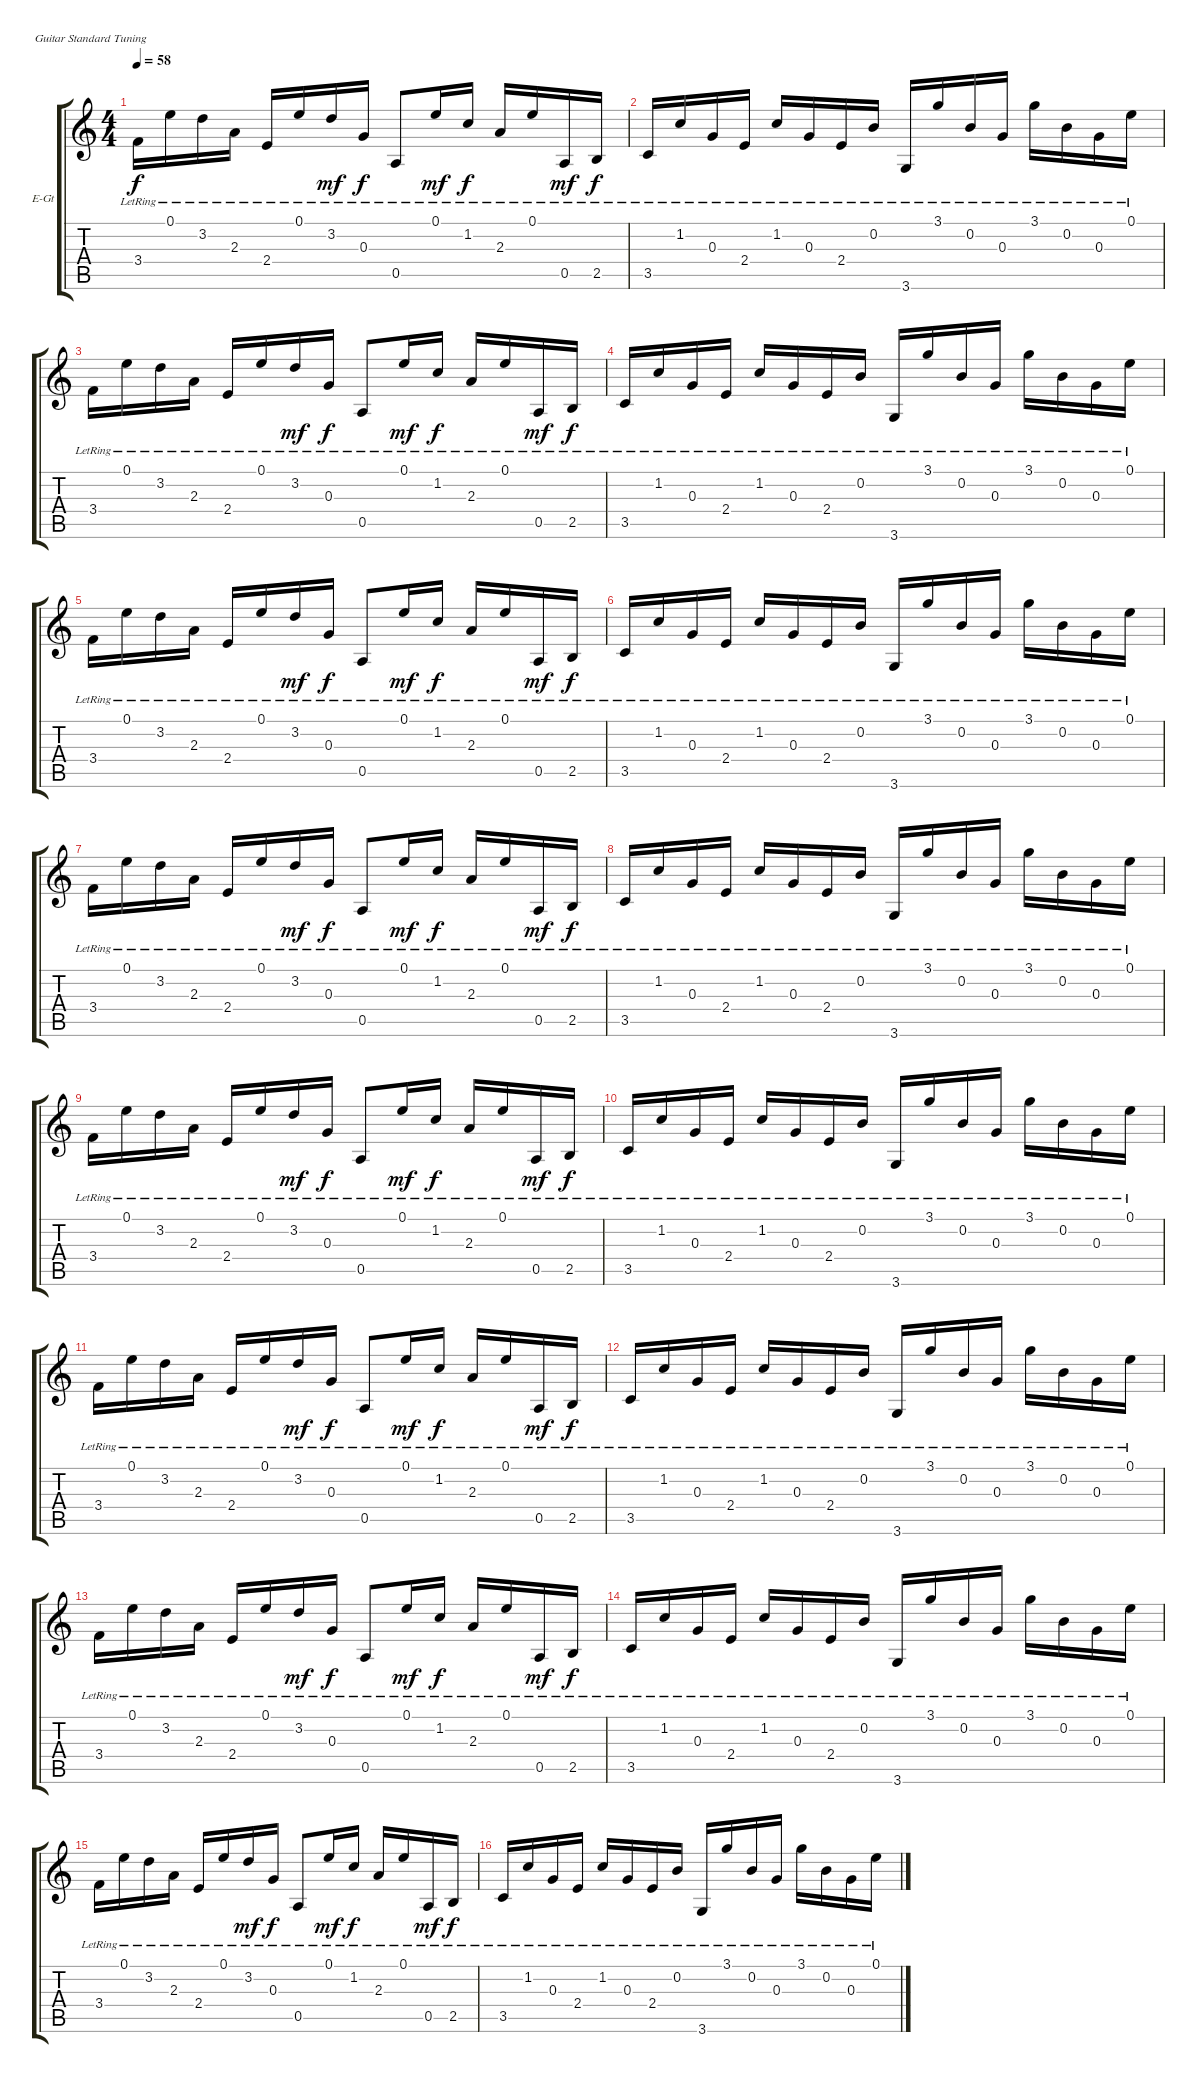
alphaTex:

\bracketExtendMode groupsimilarinstruments
\firstSystemTrackNameOrientation horizontal
\otherSystemsTrackNameOrientation horizontal
\track ("cl guitar R" "E-Gt") {instrument electricguitarclean}
\staff {score tabs}
\tuning (E4 B3 G3 D3 A2 E2)
\ts (4 4)
\tempo 58
\clef g2
\ks c
3.4{lr}.16{dy f} 0.1{lr}.16 3.2{lr}.16 2.3{lr}.16 2.4{lr}.16 0.1{lr}.16 3.2{lr}.16{dy mf} 0.3{lr}.16{dy f} 0.5{lr}.8 0.1{lr}.16{dy mf} 1.2{lr}.16{dy f} 2.3{lr}.16 0.1{lr}.16 0.5{lr}.16{dy mf} 2.5{lr}.16{dy f} |
3.5{lr}.16 1.2{lr}.16 0.3{lr}.16 2.4{lr}.16 1.2{lr}.16 0.3{lr}.16 2.4{lr}.16 0.2{lr}.16 3.6{lr}.16 3.1{lr}.16 0.2{lr}.16 0.3{lr}.16 3.1{lr}.16 0.2{lr}.16 0.3{lr}.16 0.1{lr}.16 |
3.4{lr}.16 0.1{lr}.16 3.2{lr}.16 2.3{lr}.16 2.4{lr}.16 0.1{lr}.16 3.2{lr}.16{dy mf} 0.3{lr}.16{dy f} 0.5{lr}.8 0.1{lr}.16{dy mf} 1.2{lr}.16{dy f} 2.3{lr}.16 0.1{lr}.16 0.5{lr}.16{dy mf} 2.5{lr}.16{dy f} |
3.5{lr}.16 1.2{lr}.16 0.3{lr}.16 2.4{lr}.16 1.2{lr}.16 0.3{lr}.16 2.4{lr}.16 0.2{lr}.16 3.6{lr}.16 3.1{lr}.16 0.2{lr}.16 0.3{lr}.16 3.1{lr}.16 0.2{lr}.16 0.3{lr}.16 0.1{lr}.16 |
3.4{lr}.16 0.1{lr}.16 3.2{lr}.16 2.3{lr}.16 2.4{lr}.16 0.1{lr}.16 3.2{lr}.16{dy mf} 0.3{lr}.16{dy f} 0.5{lr}.8 0.1{lr}.16{dy mf} 1.2{lr}.16{dy f} 2.3{lr}.16 0.1{lr}.16 0.5{lr}.16{dy mf} 2.5{lr}.16{dy f} |
3.5{lr}.16 1.2{lr}.16 0.3{lr}.16 2.4{lr}.16 1.2{lr}.16 0.3{lr}.16 2.4{lr}.16 0.2{lr}.16 3.6{lr}.16 3.1{lr}.16 0.2{lr}.16 0.3{lr}.16 3.1{lr}.16 0.2{lr}.16 0.3{lr}.16 0.1{lr}.16 |
3.4{lr}.16 0.1{lr}.16 3.2{lr}.16 2.3{lr}.16 2.4{lr}.16 0.1{lr}.16 3.2{lr}.16{dy mf} 0.3{lr}.16{dy f} 0.5{lr}.8 0.1{lr}.16{dy mf} 1.2{lr}.16{dy f} 2.3{lr}.16 0.1{lr}.16 0.5{lr}.16{dy mf} 2.5{lr}.16{dy f} |
3.5{lr}.16 1.2{lr}.16 0.3{lr}.16 2.4{lr}.16 1.2{lr}.16 0.3{lr}.16 2.4{lr}.16 0.2{lr}.16 3.6{lr}.16 3.1{lr}.16 0.2{lr}.16 0.3{lr}.16 3.1{lr}.16 0.2{lr}.16 0.3{lr}.16 0.1{lr}.16 |
3.4{lr}.16 0.1{lr}.16 3.2{lr}.16 2.3{lr}.16 2.4{lr}.16 0.1{lr}.16 3.2{lr}.16{dy mf} 0.3{lr}.16{dy f} 0.5{lr}.8 0.1{lr}.16{dy mf} 1.2{lr}.16{dy f} 2.3{lr}.16 0.1{lr}.16 0.5{lr}.16{dy mf} 2.5{lr}.16{dy f} |
3.5{lr}.16 1.2{lr}.16 0.3{lr}.16 2.4{lr}.16 1.2{lr}.16 0.3{lr}.16 2.4{lr}.16 0.2{lr}.16 3.6{lr}.16 3.1{lr}.16 0.2{lr}.16 0.3{lr}.16 3.1{lr}.16 0.2{lr}.16 0.3{lr}.16 0.1{lr}.16 |
3.4{lr}.16 0.1{lr}.16 3.2{lr}.16 2.3{lr}.16 2.4{lr}.16 0.1{lr}.16 3.2{lr}.16{dy mf} 0.3{lr}.16{dy f} 0.5{lr}.8 0.1{lr}.16{dy mf} 1.2{lr}.16{dy f} 2.3{lr}.16 0.1{lr}.16 0.5{lr}.16{dy mf} 2.5{lr}.16{dy f} |
3.5{lr}.16 1.2{lr}.16 0.3{lr}.16 2.4{lr}.16 1.2{lr}.16 0.3{lr}.16 2.4{lr}.16 0.2{lr}.16 3.6{lr}.16 3.1{lr}.16 0.2{lr}.16 0.3{lr}.16 3.1{lr}.16 0.2{lr}.16 0.3{lr}.16 0.1{lr}.16 |
3.4{lr}.16 0.1{lr}.16 3.2{lr}.16 2.3{lr}.16 2.4{lr}.16 0.1{lr}.16 3.2{lr}.16{dy mf} 0.3{lr}.16{dy f} 0.5{lr}.8 0.1{lr}.16{dy mf} 1.2{lr}.16{dy f} 2.3{lr}.16 0.1{lr}.16 0.5{lr}.16{dy mf} 2.5{lr}.16{dy f} |
3.5{lr}.16 1.2{lr}.16 0.3{lr}.16 2.4{lr}.16 1.2{lr}.16 0.3{lr}.16 2.4{lr}.16 0.2{lr}.16 3.6{lr}.16 3.1{lr}.16 0.2{lr}.16 0.3{lr}.16 3.1{lr}.16 0.2{lr}.16 0.3{lr}.16 0.1{lr}.16 |
3.4{lr}.16 0.1{lr}.16 3.2{lr}.16 2.3{lr}.16 2.4{lr}.16 0.1{lr}.16 3.2{lr}.16{dy mf} 0.3{lr}.16{dy f} 0.5{lr}.8 0.1{lr}.16{dy mf} 1.2{lr}.16{dy f} 2.3{lr}.16 0.1{lr}.16 0.5{lr}.16{dy mf} 2.5{lr}.16{dy f} |
3.5{lr}.16 1.2{lr}.16 0.3{lr}.16 2.4{lr}.16 1.2{lr}.16 0.3{lr}.16 2.4{lr}.16 0.2{lr}.16 3.6{lr}.16 3.1{lr}.16 0.2{lr}.16 0.3{lr}.16 3.1{lr}.16 0.2{lr}.16 0.3{lr}.16 0.1{lr}.16
